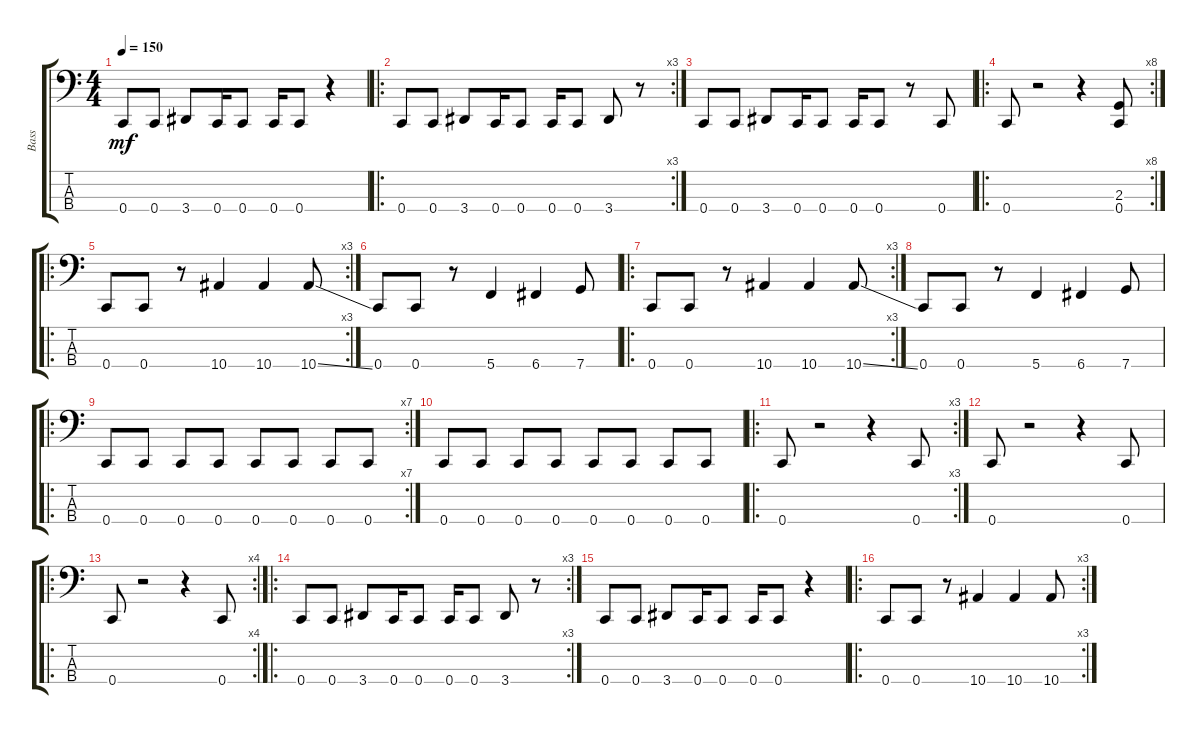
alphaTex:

\track ("Bass" "Bass") {instrument electricbasspick}
\staff {score tabs}
\tuning (Eb2 Bb1 F1 C1) {hide}
\ts (4 4)
\tempo 150
\clef f4
\ks c
0.4.8{dy mf} 0.4.8 3.4.8 0.4.16 0.4.8 0.4.16 0.4.8 r.4 |
\ro
\rc 3
0.4.8 0.4.8 3.4.8 0.4.16 0.4.8 0.4.16 0.4.8 3.4.8 r.8 |
0.4.8 0.4.8 3.4.8 0.4.16 0.4.8 0.4.16 0.4.8 r.8 0.4.8 |
\ro
\rc 8
0.4.8 r.2 r.4 (2.3 0.4).8 |
\ro
\rc 3
0.4.8 0.4.8 r.8 10.4.4 10.4.4 10.4{ss}.8 |
0.4.8 0.4.8 r.8 5.4.4 6.4.4 7.4.8 |
\ro
\rc 3
0.4.8 0.4.8 r.8 10.4.4 10.4.4 10.4{ss}.8 |
0.4.8 0.4.8 r.8 5.4.4 6.4.4 7.4.8 |
\ro
\rc 7
0.4.8 0.4.8 0.4.8 0.4.8 0.4.8 0.4.8 0.4.8 0.4.8 |
0.4.8 0.4.8 0.4.8 0.4.8 0.4.8 0.4.8 0.4.8 0.4.8 |
\ro
\rc 3
0.4.8 r.2 r.4 0.4.8 |
0.4.8 r.2 r.4 0.4.8 |
\ro
\rc 4
0.4.8 r.2 r.4 0.4.8 |
\ro
\rc 3
0.4.8 0.4.8 3.4.8 0.4.16 0.4.8 0.4.16 0.4.8 3.4.8 r.8 |
0.4.8 0.4.8 3.4.8 0.4.16 0.4.8 0.4.16 0.4.8 r.4 |
\ro
\rc 3
0.4.8 0.4.8 r.8 10.4.4 10.4.4 10.4{ss}.8
